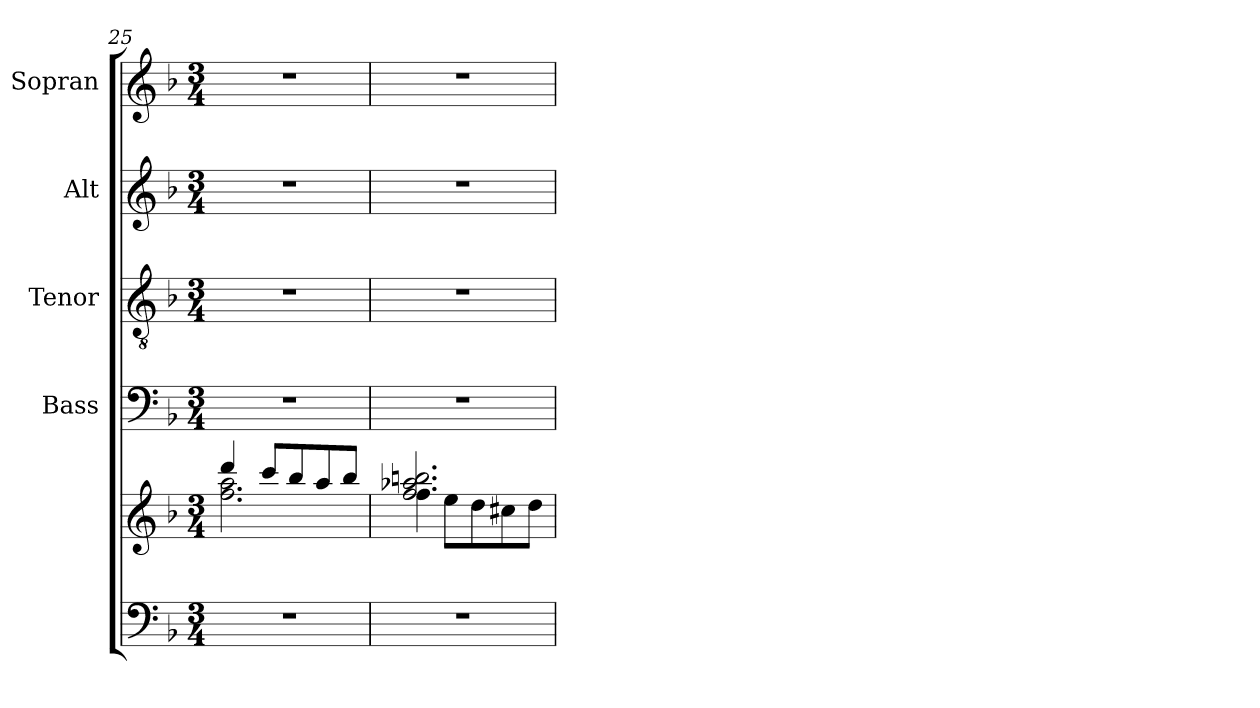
**kern	**kern	**kern	**kern	**kern	**kern
*part5	*part5	*part4	*part3	*part2	*part1
*staff6	*staff5	*staff4	*staff3	*staff2	*staff1
*	*	*I"Bass	*I"Tenor	*I"Alt	*I"Sopran
*	*	*I'B.	*I'T.	*I'A.	*I'S.
*clefF4	*clefG2	*clefF4	*clefGv2	*clefG2	*clefG2
*k[b-]	*k[b-]	*k[b-]	*k[b-]	*k[b-]	*k[b-]
*F:	*F:	*F:	*F:	*F:	*F:
*M3/4	*M3/4	*M3/4	*M3/4	*M3/4	*M3/4
=25	=25	=25	=25	=25	=25
*	*^	*	*	*	*
2.r	4ddd/	2.ff\ 2.aa\	2.r	2.r	2.r	2.r
.	8ccc/L	.	.	.	.	.
.	8bb-/	.	.	.	.	.
.	8aa/	.	.	.	.	.
.	8bb-/J	.	.	.	.	.
=26	=26	=26	=26	=26	=26	=26
2.r	2.ff/ 2.aa-X/ 2.bbn/	4ff\	2.r	2.r	2.r	2.r
.	.	8ee\L	.	.	.	.
.	.	8dd\	.	.	.	.
.	.	8cc#X\	.	.	.	.
.	.	8dd\J	.	.	.	.
*	*v	*v	*	*	*	*
=	=	=	=	=	=
*-	*-	*-	*-	*-	*-
